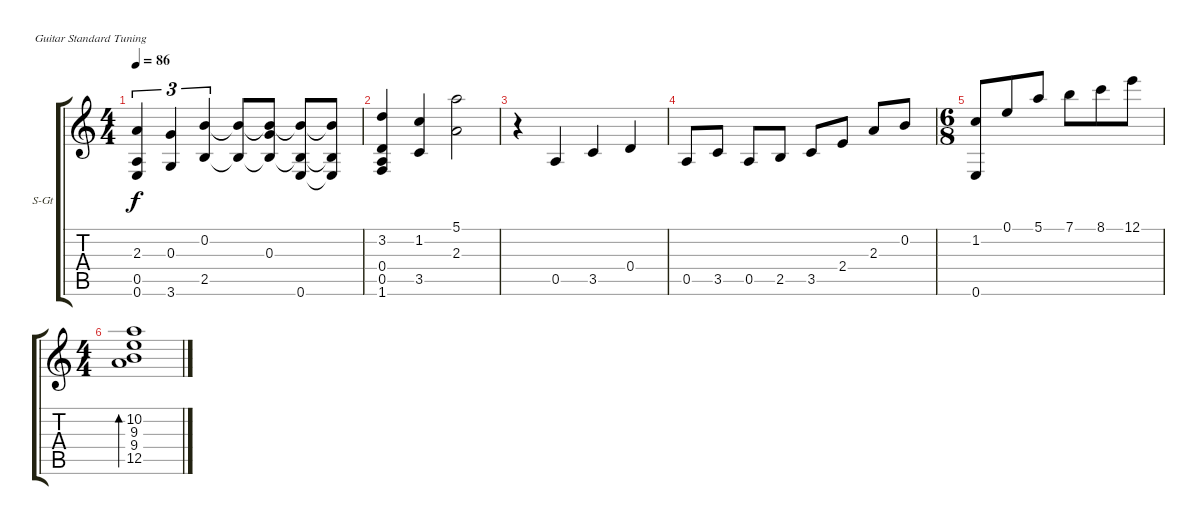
\bracketExtendMode groupsimilarinstruments
\firstSystemTrackNameOrientation horizontal
\otherSystemsTrackNameOrientation horizontal
\track ("Fingerstyle Guitar" "S-Gt") {instrument acousticguitarsteel}
\staff {score tabs}
\tuning (E4 B3 G3 D3 A2 E2)
\ts (4 4)
\tempo 86
\clef g2
\ks c
(2.3 0.5 0.6).4{tu (3 2) dy f} (0.3 3.6).4{tu (3 2)} (0.2 2.5).4{tu (3 2)} (0.2{t} 2.5{t}).8 (0.2{t} 0.3 2.5{t}).8 (0.2{t} 2.5{t} 0.6).8 (0.2{t} 2.5{t} 0.6{t}).8 |
(3.2 0.4 0.5 1.6).4 (1.2 3.5).4 (5.1 2.3).2 |
r.4 0.5.4 3.5.4 0.4.4 |
0.5.8 3.5.8 0.5.8 2.5.8 3.5.8 2.4.8 2.3.8 0.2.8 |
\ts (6 8)
\beaming (8 3 3)
(1.2 0.6).8 0.1.8 5.1.8 7.1.8 8.1.8 12.1.8 |
\ts (4 4)
\beaming (8 2 2 2 2)
(10.2 9.3 9.4 12.5).1{bd 0}
